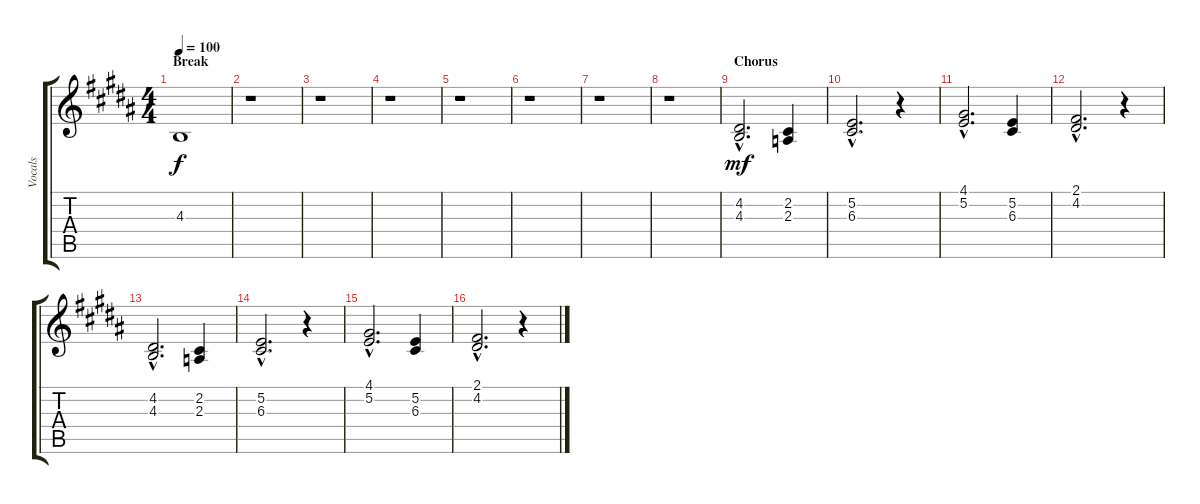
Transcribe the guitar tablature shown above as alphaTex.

\track ("Vocals" "Vocals") {instrument clarinet}
\staff {score tabs}
\tuning (E4 B3 G3 D3 A2 E2) {hide}
\ts (4 4)
\section ("" "Break")
\tempo 100
\clef g2
\ks b
4.3.1{dy f volume 8} |
r.1 |
r.1 |
r.1 |
r.1 |
r.1 |
r.1 |
r.1{volume 14} |
\section ("" "Chorus")
(4.2{hac} 4.3{hac}).2{d dy mf volume 16} (2.2 2.3).4 |
(5.2{hac} 6.3{hac}).2{d} r.4 |
(4.1{hac} 5.2{hac}).2{d} (5.2 6.3).4 |
(2.1{hac} 4.2{hac}).2{d} r.4 |
(4.2{hac} 4.3{hac}).2{d} (2.2 2.3).4 |
(5.2{hac} 6.3{hac}).2{d} r.4 |
(4.1{hac} 5.2{hac}).2{d} (5.2 6.3).4 |
(2.1{hac} 4.2{hac}).2{d} r.4
